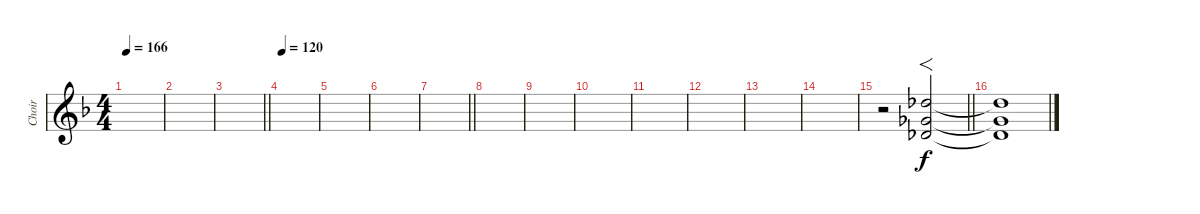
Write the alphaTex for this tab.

\track ("Choir" "Choir") {instrument choiraahs}
\staff {score}
\tuning (E4 B3 G3 D3 A2 E2) {hide}
\ts (4 4)
\tempo 166
\clef g2
\ks f
|
|
\barLineRight lightlight
|
\section ("" "")
\tempo 120
|
|
|
\barLineRight lightlight
|
\section ("" "")
|
|
|
|
|
|
|
\barLineRight lightlight
r.2 (18.3 16.4 16.5).2{f} |
\section ("" "")
(18.3{t} 16.4{t} 16.5{t}).1
